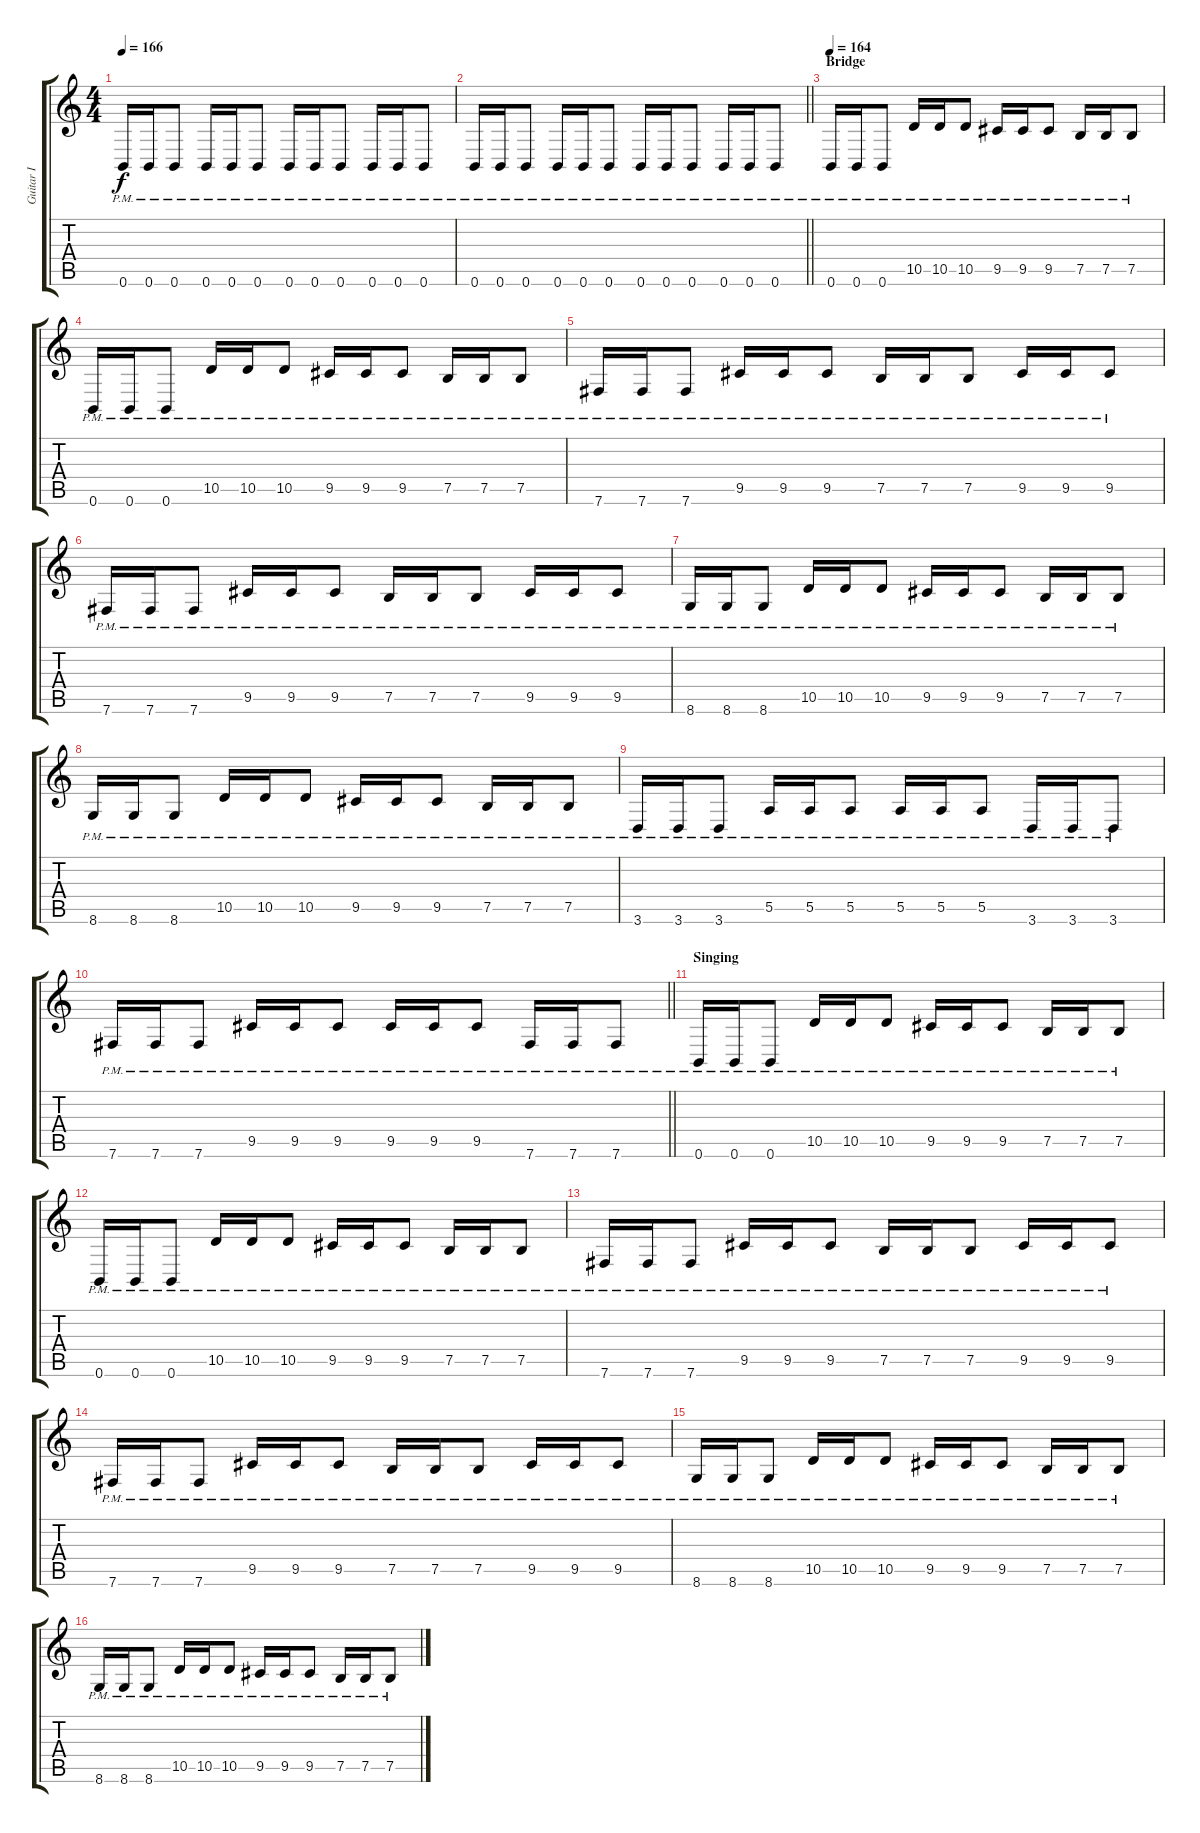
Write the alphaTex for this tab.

\track ("Guitar I" "Guitar I") {instrument distortionguitar}
\staff {score tabs}
\tuning (B3 Gb3 D3 A2 E2 B1) {hide}
\ts (4 4)
\section ("" "")
\tempo 166
\clef g2
\ks c
0.6{pm}.16{dy f} 0.6{pm}.16 0.6{pm}.8 0.6{pm}.16 0.6{pm}.16 0.6{pm}.8 0.6{pm}.16 0.6{pm}.16 0.6{pm}.8 0.6{pm}.16 0.6{pm}.16 0.6{pm}.8 |
\barLineRight lightlight
0.6{pm}.16 0.6{pm}.16 0.6{pm}.8 0.6{pm}.16 0.6{pm}.16 0.6{pm}.8 0.6{pm}.16 0.6{pm}.16 0.6{pm}.8 0.6{pm}.16 0.6{pm}.16 0.6{pm}.8 |
\section ("" "Bridge")
\tempo 164
0.6{pm}.16 0.6{pm}.16 0.6{pm}.8 10.5{pm}.16 10.5{pm}.16 10.5{pm}.8 9.5{pm}.16 9.5{pm}.16 9.5{pm}.8 7.5{pm}.16 7.5{pm}.16 7.5{pm}.8 |
0.6{pm}.16 0.6{pm}.16 0.6{pm}.8 10.5{pm}.16 10.5{pm}.16 10.5{pm}.8 9.5{pm}.16 9.5{pm}.16 9.5{pm}.8 7.5{pm}.16 7.5{pm}.16 7.5{pm}.8 |
7.6{pm}.16 7.6{pm}.16 7.6{pm}.8 9.5{pm}.16 9.5{pm}.16 9.5{pm}.8 7.5{pm}.16 7.5{pm}.16 7.5{pm}.8 9.5{pm}.16 9.5{pm}.16 9.5{pm}.8 |
7.6{pm}.16 7.6{pm}.16 7.6{pm}.8 9.5{pm}.16 9.5{pm}.16 9.5{pm}.8 7.5{pm}.16 7.5{pm}.16 7.5{pm}.8 9.5{pm}.16 9.5{pm}.16 9.5{pm}.8 |
8.6{pm}.16 8.6{pm}.16 8.6{pm}.8 10.5{pm}.16 10.5{pm}.16 10.5{pm}.8 9.5{pm}.16 9.5{pm}.16 9.5{pm}.8 7.5{pm}.16 7.5{pm}.16 7.5{pm}.8 |
8.6{pm}.16 8.6{pm}.16 8.6{pm}.8 10.5{pm}.16 10.5{pm}.16 10.5{pm}.8 9.5{pm}.16 9.5{pm}.16 9.5{pm}.8 7.5{pm}.16 7.5{pm}.16 7.5{pm}.8 |
3.6{pm}.16 3.6{pm}.16 3.6{pm}.8 5.5{pm}.16 5.5{pm}.16 5.5{pm}.8 5.5{pm}.16 5.5{pm}.16 5.5{pm}.8 3.6{pm}.16 3.6{pm}.16 3.6{pm}.8 |
\barLineRight lightlight
7.6{pm}.16 7.6{pm}.16 7.6{pm}.8 9.5{pm}.16 9.5{pm}.16 9.5{pm}.8 9.5{pm}.16 9.5{pm}.16 9.5{pm}.8 7.6{pm}.16 7.6{pm}.16 7.6{pm}.8 |
\section ("" "Singing")
0.6{pm}.16 0.6{pm}.16 0.6{pm}.8 10.5{pm}.16 10.5{pm}.16 10.5{pm}.8 9.5{pm}.16 9.5{pm}.16 9.5{pm}.8 7.5{pm}.16 7.5{pm}.16 7.5{pm}.8 |
0.6{pm}.16 0.6{pm}.16 0.6{pm}.8 10.5{pm}.16 10.5{pm}.16 10.5{pm}.8 9.5{pm}.16 9.5{pm}.16 9.5{pm}.8 7.5{pm}.16 7.5{pm}.16 7.5{pm}.8 |
7.6{pm}.16 7.6{pm}.16 7.6{pm}.8 9.5{pm}.16 9.5{pm}.16 9.5{pm}.8 7.5{pm}.16 7.5{pm}.16 7.5{pm}.8 9.5{pm}.16 9.5{pm}.16 9.5{pm}.8 |
7.6{pm}.16 7.6{pm}.16 7.6{pm}.8 9.5{pm}.16 9.5{pm}.16 9.5{pm}.8 7.5{pm}.16 7.5{pm}.16 7.5{pm}.8 9.5{pm}.16 9.5{pm}.16 9.5{pm}.8 |
8.6{pm}.16 8.6{pm}.16 8.6{pm}.8 10.5{pm}.16 10.5{pm}.16 10.5{pm}.8 9.5{pm}.16 9.5{pm}.16 9.5{pm}.8 7.5{pm}.16 7.5{pm}.16 7.5{pm}.8 |
8.6{pm}.16 8.6{pm}.16 8.6{pm}.8 10.5{pm}.16 10.5{pm}.16 10.5{pm}.8 9.5{pm}.16 9.5{pm}.16 9.5{pm}.8 7.5{pm}.16 7.5{pm}.16 7.5{pm}.8
